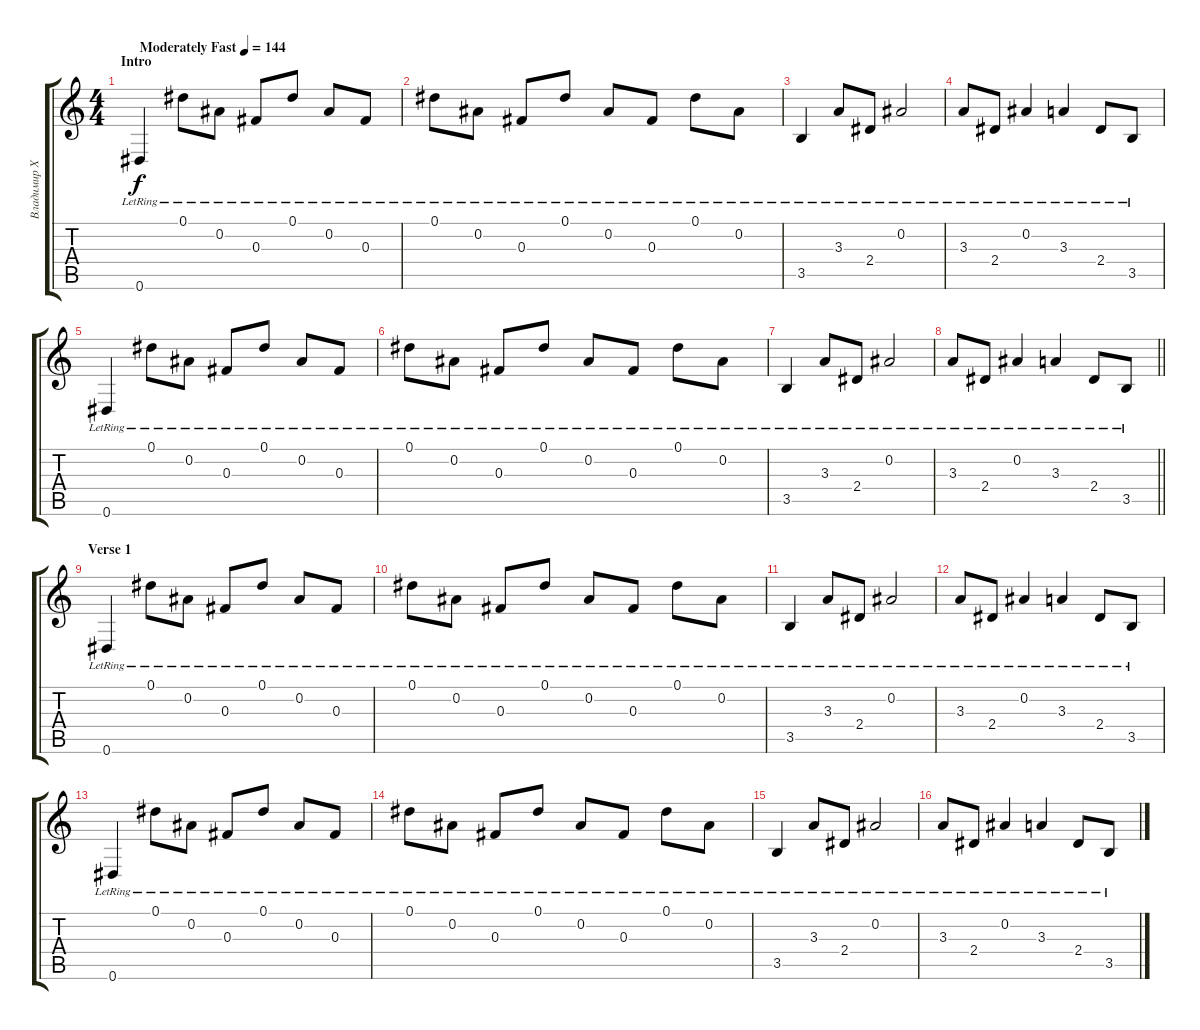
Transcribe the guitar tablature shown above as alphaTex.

\track ("Владимир Холстинин" "Владимир Х") {instrument electricguitarclean}
\staff {score tabs}
\tuning (Eb4 Bb3 Gb3 Db3 Ab2 Eb2) {hide}
\ts (4 4)
\section ("" "Intro")
\tempo (144 "Moderately Fast")
\clef g2
\ks c
0.6{lr}.4{dy f instrument electricguitarclean} 0.1{lr}.8 0.2{lr}.8 0.3{lr}.8 0.1{lr}.8 0.2{lr}.8 0.3{lr}.8 |
0.1{lr}.8 0.2{lr}.8 0.3{lr}.8 0.1{lr}.8 0.2{lr}.8 0.3{lr}.8 0.1{lr}.8 0.2{lr}.8 |
3.5{lr}.4 3.3{lr}.8 2.4{lr}.8 0.2{lr}.2 |
3.3{lr}.8 2.4{lr}.8 0.2{lr}.4 3.3{lr}.4 2.4{lr}.8 3.5{lr}.8 |
0.6{lr}.4 0.1{lr}.8 0.2{lr}.8 0.3{lr}.8 0.1{lr}.8 0.2{lr}.8 0.3{lr}.8 |
0.1{lr}.8 0.2{lr}.8 0.3{lr}.8 0.1{lr}.8 0.2{lr}.8 0.3{lr}.8 0.1{lr}.8 0.2{lr}.8 |
3.5{lr}.4 3.3{lr}.8 2.4{lr}.8 0.2{lr}.2 |
\barLineRight lightlight
3.3{lr}.8 2.4{lr}.8 0.2{lr}.4 3.3{lr}.4 2.4{lr}.8 3.5{lr}.8 |
\section ("" "Verse 1")
0.6{lr}.4 0.1{lr}.8 0.2{lr}.8 0.3{lr}.8 0.1{lr}.8 0.2{lr}.8 0.3{lr}.8 |
0.1{lr}.8 0.2{lr}.8 0.3{lr}.8 0.1{lr}.8 0.2{lr}.8 0.3{lr}.8 0.1{lr}.8 0.2{lr}.8 |
3.5{lr}.4 3.3{lr}.8 2.4{lr}.8 0.2{lr}.2 |
3.3{lr}.8 2.4{lr}.8 0.2{lr}.4 3.3{lr}.4 2.4{lr}.8 3.5{lr}.8 |
0.6{lr}.4 0.1{lr}.8 0.2{lr}.8 0.3{lr}.8 0.1{lr}.8 0.2{lr}.8 0.3{lr}.8 |
0.1{lr}.8 0.2{lr}.8 0.3{lr}.8 0.1{lr}.8 0.2{lr}.8 0.3{lr}.8 0.1{lr}.8 0.2{lr}.8 |
3.5{lr}.4 3.3{lr}.8 2.4{lr}.8 0.2{lr}.2 |
3.3{lr}.8 2.4{lr}.8 0.2{lr}.4 3.3{lr}.4 2.4{lr}.8 3.5{lr}.8
